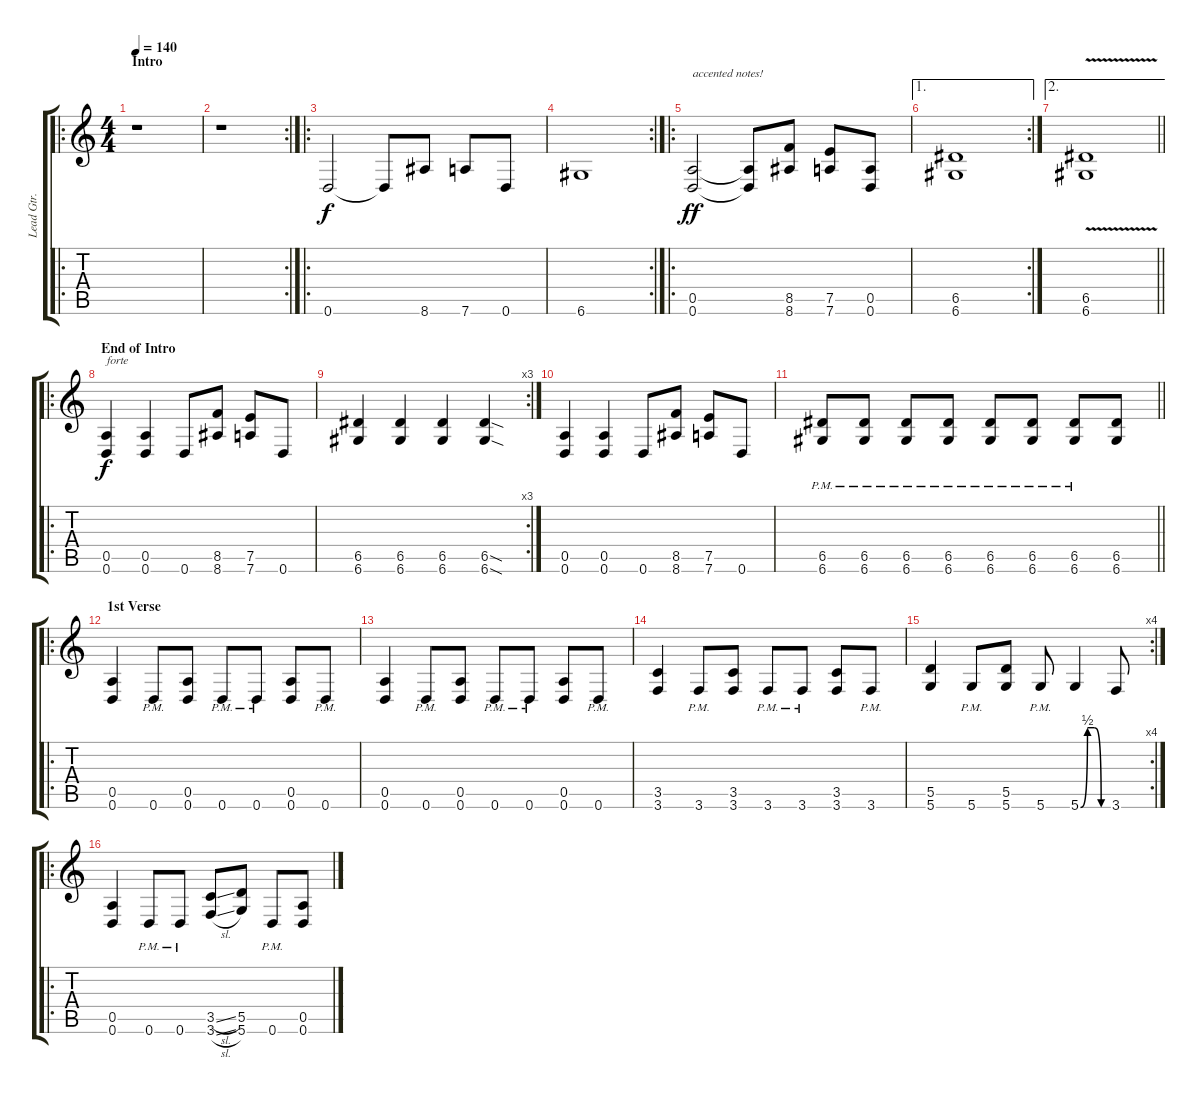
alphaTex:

\track ("Lead Gtr. (T. Kielinen)" "Lead Gtr. ") {instrument distortionguitar}
\staff {score tabs}
\tuning (E4 B3 G3 D3 A2 D2) {hide}
\ro
\ts (4 4)
\section ("" "Intro")
\tempo 140
\clef g2
\ks c
r.1{dy f instrument distortionguitar} |
\rc 2
r.1 |
\ro
0.6.2 0.6{t}.8 8.6.8 7.6.8 0.6.8 |
\rc 2
6.6.1 |
\ro
(0.5 0.6).2{txt "accented notes!" dy ff} (0.5{t} 0.6{t}).8 (8.5 8.6).8 (7.5 7.6).8 (0.5 0.6).8 |
\ae 1
\rc 2
(6.5 6.6).1 |
\ae 2
\barLineRight lightlight
(6.5{v} 6.6).1 |
\ro
\section ("" "End of Intro")
(0.5 0.6).4{txt "forte" dy f} (0.5 0.6).4 0.6.8 (8.5 8.6).8 (7.5 7.6).8 0.6.8 |
\rc 3
(6.5 6.6).4 (6.5 6.6).4 (6.5 6.6).4 (6.5{sod} 6.6{sod}).4 |
(0.5 0.6).4 (0.5 0.6).4 0.6.8 (8.5 8.6).8 (7.5 7.6).8 0.6.8 |
\barLineRight lightlight
(6.5{pm} 6.6{pm}).8 (6.5{pm} 6.6{pm}).8 (6.5{pm} 6.6{pm}).8 (6.5{pm} 6.6{pm}).8 (6.5{pm} 6.6{pm}).8 (6.5{pm} 6.6{pm}).8 (6.5{pm} 6.6{pm}).8 (6.5 6.6).8 |
\ro
\section ("" "1st Verse")
(0.5 0.6).4 0.6{pm}.8 (0.5 0.6).8 0.6{pm}.8 0.6{pm}.8 (0.5 0.6).8 0.6{pm}.8 |
(0.5 0.6).4 0.6{pm}.8 (0.5 0.6).8 0.6{pm}.8 0.6{pm}.8 (0.5 0.6).8 0.6{pm}.8 |
(3.5 3.6).4 3.6{pm}.8 (3.5 3.6).8 3.6{pm}.8 3.6{pm}.8 (3.5 3.6).8 3.6{pm}.8 |
\rc 4
(5.5 5.6).4 5.6{pm}.8 (5.5 5.6).8 5.6{pm}.8 5.6{be (custom 0 0 15 2 30 2 45 0 60 0)}.4 3.6.8 |
\ro
(0.5 0.6).4 0.6{pm}.8 0.6{pm}.8 (3.5{sl} 3.6{sl}).8 (5.5 5.6).8 0.6{pm}.8 (0.5 0.6).8
